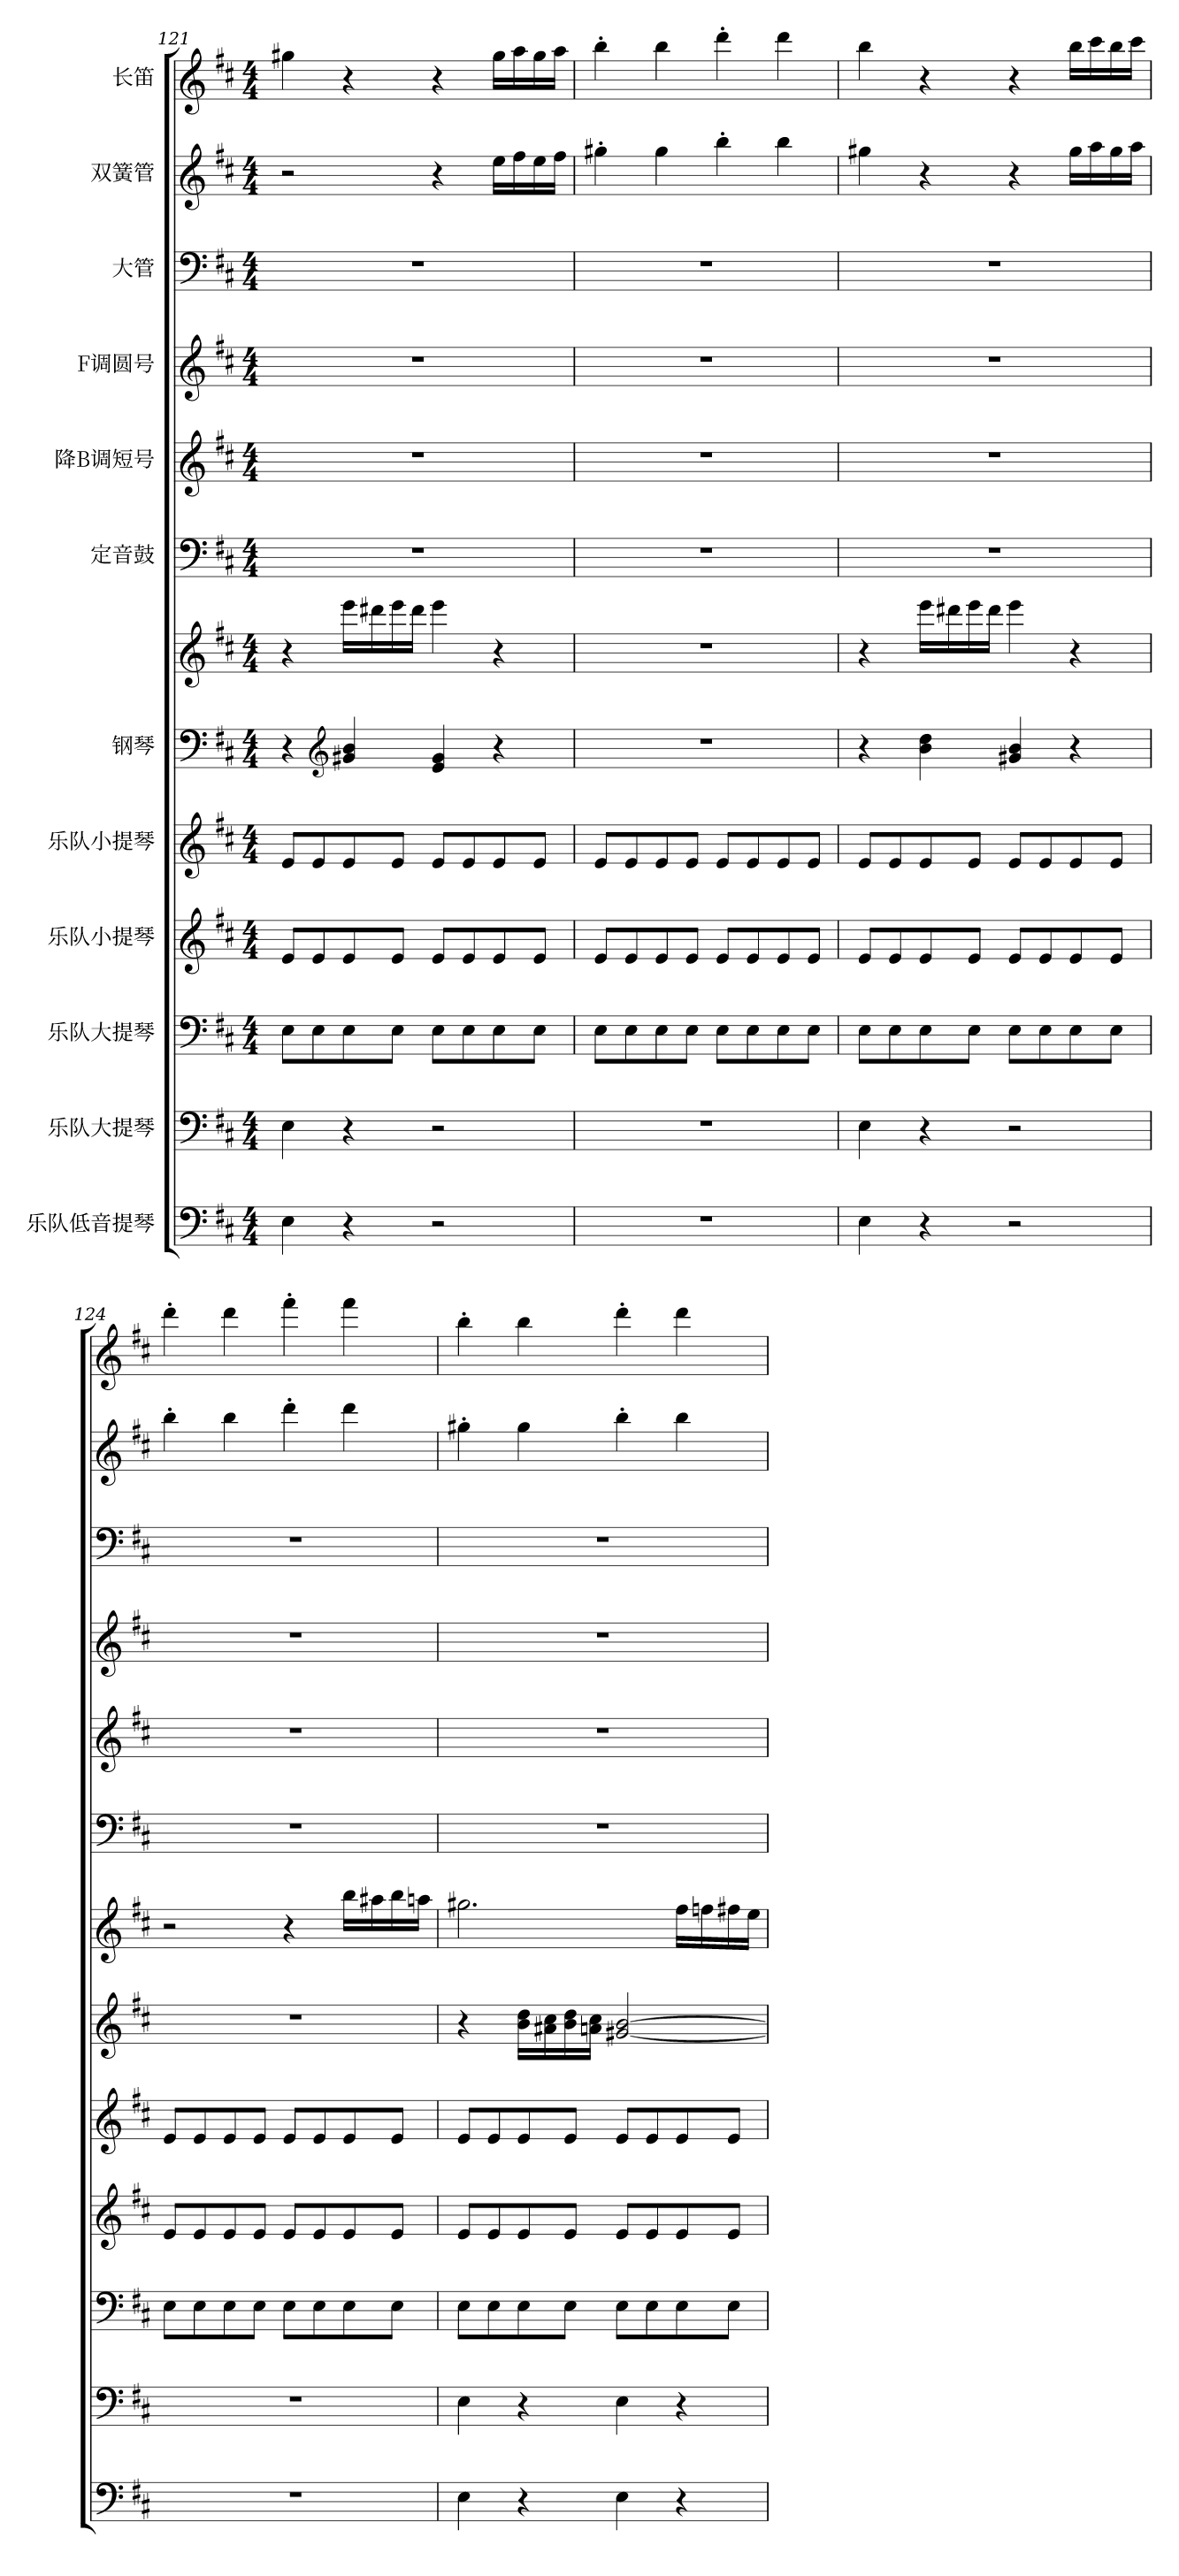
**kern	**kern	**kern	**kern	**kern	**kern	**kern	**kern	**kern	**kern	**kern	**kern	**kern
*part12	*part11	*part10	*part9	*part8	*part7	*part7	*part6	*part5	*part4	*part3	*part2	*part1
*staff13	*staff12	*staff11	*staff10	*staff9	*staff8	*staff7	*staff6	*staff5	*staff4	*staff3	*staff2	*staff1
*I"乐队低音提琴	*I"乐队大提琴	*I"乐队大提琴	*I"乐队小提琴	*I"乐队小提琴	*I"钢琴	*	*I"定音鼓	*I"降B调短号	*I"F调圆号	*I"大管	*I"双簧管	*I"长笛
!!LO:PB:g=z
*clefF4	*clefF4	*clefF4	*clefG2	*clefG2	*clefF4	*clefG2	*clefF4	*clefG2	*clefG2	*clefF4	*clefG2	*clefG2
*ITrd7c12	*	*	*	*	*	*	*	*ITrd1c2	*ITrd4c7	*	*	*
*k[f#c#]	*k[f#c#]	*k[f#c#]	*k[f#c#]	*k[f#c#]	*k[f#c#]	*k[f#c#]	*k[f#c#]	*k[]	*k[f#]	*k[f#c#]	*k[f#c#]	*k[f#c#]
*M4/4	*M4/4	*M4/4	*M4/4	*M4/4	*M4/4	*M4/4	*M4/4	*M4/4	*M4/4	*M4/4	*M4/4	*M4/4
=121	=121	=121	=121	=121	=121	=121	=121	=121	=121	=121	=121	=121
4EE\	4E\	8E\L	8e/L	8e/L	4r	4r	1r	1r	1r	1r	2r	4gg#X\
.	.	8E\	8e/	8e/	.	.	.	.	.	.	.	.
*	*	*	*	*	*clefG2	*	*	*	*	*	*	*
4r	4r	8E\	8e/	8e/	4g#X/ 4b/	16eee\LL	.	.	.	.	.	4r
.	.	.	.	.	.	16ddd#X\	.	.	.	.	.	.
.	.	8E\J	8e/J	8e/J	.	16eee\	.	.	.	.	.	.
.	.	.	.	.	.	16ddd#\JJ	.	.	.	.	.	.
2r	2r	8E\L	8e/L	8e/L	4e/ 4g#/	4eee\	.	.	.	.	4r	4r
.	.	8E\	8e/	8e/	.	.	.	.	.	.	.	.
.	.	8E\	8e/	8e/	4r	4r	.	.	.	.	16ee\LL	16gg#\LL
.	.	.	.	.	.	.	.	.	.	.	16ff#\	16aa\
.	.	8E\J	8e/J	8e/J	.	.	.	.	.	.	16ee\	16gg#\
.	.	.	.	.	.	.	.	.	.	.	16ff#\JJ	16aa\JJ
=122	=122	=122	=122	=122	=122	=122	=122	=122	=122	=122	=122	=122
1r	1r	8E\L	8e/L	8e/L	1r	1r	1r	1r	1r	1r	4gg#X'\	4bb'\
.	.	8E\	8e/	8e/	.	.	.	.	.	.	.	.
.	.	8E\	8e/	8e/	.	.	.	.	.	.	4gg#\	4bb\
.	.	8E\J	8e/J	8e/J	.	.	.	.	.	.	.	.
.	.	8E\L	8e/L	8e/L	.	.	.	.	.	.	4bb'\	4ddd'\
.	.	8E\	8e/	8e/	.	.	.	.	.	.	.	.
.	.	8E\	8e/	8e/	.	.	.	.	.	.	4bb\	4ddd\
.	.	8E\J	8e/J	8e/J	.	.	.	.	.	.	.	.
=123	=123	=123	=123	=123	=123	=123	=123	=123	=123	=123	=123	=123
4EE\	4E\	8E\L	8e/L	8e/L	4r	4r	1r	1r	1r	1r	4gg#X\	4bb\
.	.	8E\	8e/	8e/	.	.	.	.	.	.	.	.
4r	4r	8E\	8e/	8e/	4b\ 4dd\	16eee\LL	.	.	.	.	4r	4r
.	.	.	.	.	.	16ddd#X\	.	.	.	.	.	.
.	.	8E\J	8e/J	8e/J	.	16eee\	.	.	.	.	.	.
.	.	.	.	.	.	16ddd#\JJ	.	.	.	.	.	.
2r	2r	8E\L	8e/L	8e/L	4g#X/ 4b/	4eee\	.	.	.	.	4r	4r
.	.	8E\	8e/	8e/	.	.	.	.	.	.	.	.
.	.	8E\	8e/	8e/	4r	4r	.	.	.	.	16gg#\LL	16bb\LL
.	.	.	.	.	.	.	.	.	.	.	16aa\	16ccc#\
.	.	8E\J	8e/J	8e/J	.	.	.	.	.	.	16gg#\	16bb\
.	.	.	.	.	.	.	.	.	.	.	16aa\JJ	16ccc#\JJ
!!LO:PB:g=z
=124	=124	=124	=124	=124	=124	=124	=124	=124	=124	=124	=124	=124
1r	1r	8E\L	8e/L	8e/L	1r	2r	1r	1r	1r	1r	4bb'\	4ddd'\
.	.	8E\	8e/	8e/	.	.	.	.	.	.	.	.
.	.	8E\	8e/	8e/	.	.	.	.	.	.	4bb\	4ddd\
.	.	8E\J	8e/J	8e/J	.	.	.	.	.	.	.	.
.	.	8E\L	8e/L	8e/L	.	4r	.	.	.	.	4ddd'\	4fff#'\
.	.	8E\	8e/	8e/	.	.	.	.	.	.	.	.
.	.	8E\	8e/	8e/	.	16bb\LL	.	.	.	.	4ddd\	4fff#\
.	.	.	.	.	.	16aa#X\	.	.	.	.	.	.
.	.	8E\J	8e/J	8e/J	.	16bb\	.	.	.	.	.	.
.	.	.	.	.	.	16aan\JJ	.	.	.	.	.	.
=125	=125	=125	=125	=125	=125	=125	=125	=125	=125	=125	=125	=125
4EE\	4E\	8E\L	8e/L	8e/L	4r	2.gg#X\	1r	1r	1r	1r	4gg#X'\	4bb'\
.	.	8E\	8e/	8e/	.	.	.	.	.	.	.	.
4r	4r	8E\	8e/	8e/	16b\ 16dd\LL	.	.	.	.	.	4gg#\	4bb\
.	.	.	.	.	16a#X\ 16cc#\	.	.	.	.	.	.	.
.	.	8E\J	8e/J	8e/J	16b\ 16dd\	.	.	.	.	.	.	.
.	.	.	.	.	16an\ 16cc#\JJ	.	.	.	.	.	.	.
4EE\	4E\	8E\L	8e/L	8e/L	[2g#X/ [2b/	.	.	.	.	.	4bb'\	4ddd'\
.	.	8E\	8e/	8e/	.	.	.	.	.	.	.	.
4r	4r	8E\	8e/	8e/	.	16ff#\LL	.	.	.	.	4bb\	4ddd\
.	.	.	.	.	.	16ffn\	.	.	.	.	.	.
.	.	8E\J	8e/J	8e/J	.	16ff#X\	.	.	.	.	.	.
.	.	.	.	.	.	16ee\JJ	.	.	.	.	.	.
=	=	=	=	=	=	=	=	=	=	=	=	=
*-	*-	*-	*-	*-	*-	*-	*-	*-	*-	*-	*-	*-
